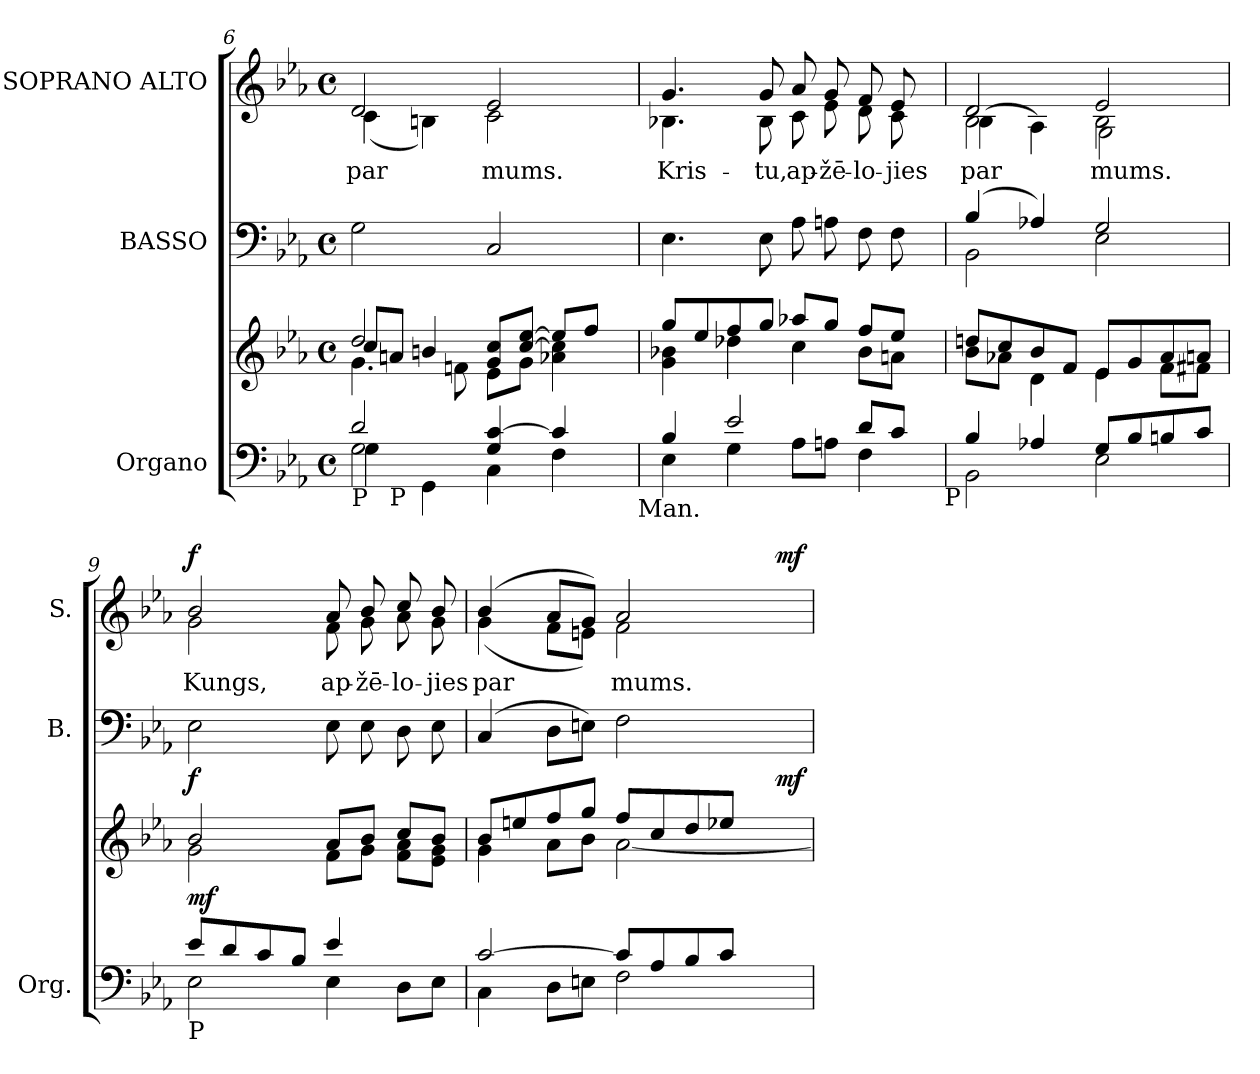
**kern	**kern	**dynam	**kern	**dynam	**kern	**text	**dynam
*part3	*part3	*part3	*part2	*part2	*part1	*part1	*part1
*staff4	*staff3	*staff3/4	*staff2	*staff2	*staff1	*staff1	*staff1
*I"Organo	*	*	*I"BASSO	*	*I"SOPRANO ALTO	*	*
*I'Org.	*	*	*I'B.	*	*I'S.	*	*
*clefF4	*clefG2	*	*clefF4	*	*clefG2	*	*
*k[b-e-a-]	*k[b-e-a-]	*	*k[b-e-a-]	*	*k[b-e-a-]	*	*
*E-:	*E-:	*	*E-:	*	*E-:	*	*
*M4/4	*M4/4	*	*M4/4	*	*M4/4	*	*
*met(c)	*met(c)	*	*met(c)	*	*met(c)	*	*
=6	=6	=6	=6	=6	=6	=6	=6
*^	*^	*	*	*	*	*	*
*	*^	*	*^	*	*	*	*	*	*
!LO:TX:b:t=P	!	!	!	!	!	!	!	!	!	!	!
!	!	!	!	!	!	!	!	!	!	!LO:LY:b:color=#000000	!
*	*^	*^	*	*	*	*	*	*	*^	*	*
*	*	*	*	*	*	*	*	*	*	*	*	*	*	*
2di/	2Gi\	4Gi\	8ryy	2ryy	2ddi/	8cci/L	4.gi\	.	2Gi\	.	2di/	(4ci\	par	.
!	!	!	!LO:TX:b:t=P	!	!	!	!	!	!	!	!	!	!	!
.	.	.	2..ryy	.	.	8ani/J	.	.	.	.	.	.	.	.
.	.	4GGi\	.	.	.	4bni/	.	.	.	.	.	4Bni\)	.	.
.	.	.	.	.	.	.	8fni\	.	.	.	.	.	.	.
!	!	!	!	!	!	!	!	!	!	!	!	!	!LO:LY:b:color=#000000	!
4Gi/ [4ci	2ryy	4Ci\	.	4ryy	8gi/ 8cciL	2ryy	8e-i\L	.	2Ci/	.	2e-i/	2ci\	mums.	.
.	.	.	.	.	[8cci/ [8ee-iJ	.	8gi\J	.	.	.	.	.	.	.
4ci/]	.	4Fi\	.	8ryy	8ee-i/L]	.	4a-Xi\ 4cci]	.	.	.	.	.	.	.
.	.	.	.	16ryy	8ffi/J	.	.	.	.	.	.	.	.	.
.	.	.	.	32ryy	.	.	.	.	.	.	.	.	.	.
.	.	.	.	64ryy	.	.	.	.	.	.	.	.	.	.
.	.	.	.	128...ryy	.	.	.	.	.	.	.	.	.	.
!	!	!	!	!LO:TX:b:t=Man.	!	!	!	!	!	!	!	!	!	!
.	.	.	.	1024ryy	.	.	.	.	.	.	.	.	.	.
*	*v	*v	*v	*v	*	*	*	*	*	*	*	*	*	*
*	*	*	*v	*v	*	*	*	*	*	*	*
=7	=7	=7	=7	=7	=7	=7	=7	=7	=7	=7
*^	*^	*	*^	*	*	*	*	*	*	*
*	*	*^	*	*	*	*	*	*	*	*	*	*	*
!	!	!	!	!	!	!	!	!	!	!	!	!	!LO:LY:b:color=#000000	!
*	*	*v	*v	*v	*	*	*	*	*	*	*	*	*	*
*	*	*	*	*v	*v	*	*	*	*	*	*	*
4B-i/	4E-i\	2ryy	8ggi/L	4gi\ 4b-Xi	.	4.E-i\	.	4.gi/	4.B-Xi\	Kris-	.
.	.	.	8ee-i/	.	.	.	.	.	.	.	.
2e-i/	4Gi\	.	8ffi/	4dd-Xi\	.	.	.	.	.	.	.
!	!	!	!	!	!	!	!	!	!	!LO:LY:b:color=#000000	!
.	.	.	8ggi/J	.	.	8E-i\	.	8gi/	8B-i\	-tu,	.
!	!	!	!	!	!	!	!	!	!	!LO:LY:b:color=#000000	!
.	8A-i\L	4ryy	8aa-Xi/L	4cci\	.	8A-i\	.	8a-i/	8ci\	ap-	.
!	!	!	!	!	!	!	!	!	!	!LO:LY:b:color=#000000	!
.	8Ani\J	.	8ggi/J	.	.	8Ani\	.	8gi/	8e-i\	-žē-	.
!	!	!	!	!	!	!	!	!	!	!LO:LY:b:color=#000000	!
8di/L	4Fi\	8ryy	8ffi/L	8b-i\L	.	8Fi\	.	8fi/	8di\	-lo-	.
!	!	!	!	!	!	!	!	!	!	!LO:LY:b:color=#000000	!
8ci/J	.	16ryy	8ee-i/J	8ani\J	.	8Fi\	.	8e-i/	8ci\	-jies	.
.	.	32ryy	.	.	.	.	.	.	.	.	.
.	.	64ryy	.	.	.	.	.	.	.	.	.
.	.	128...ryy	.	.	.	.	.	.	.	.	.
!	!	!LO:TX:b:t=P	!	!	!	!	!	!	!	!	!
.	.	1024ryy	.	.	.	.	.	.	.	.	.
*	*v	*v	*	*	*	*	*	*v	*v	*	*
=8	=8	=8	=8	=8	=8	=8	=8	=8	=8
*	*	*	*	*	*^	*	*	*	*
*	*^	*	*	*	*	*	*	*^	*	*
!	!	!	!	!	!	!	!	!	!	!	!LO:LY:b:color=#000000	!
*	*v	*v	*	*	*	*	*	*	*	*^	*	*
4B-i/	2BB-i\	8ddni/L	8b-i\L	.	(4B-i/	2BB-i\	.	2di/	2B-i\	(4B-i\	par	.
.	.	8cci/	8a-Xi\J	.	.	.	.	.	.	.	.	.
4A-Xi/	.	8b-i/	4di\	.	4A-Xi/)	.	.	.	.	4A-i\)	.	.
.	.	8fi/J	.	.	.	.	.	.	.	.	.	.
!	!	!	!	!	!	!	!	!	!	!	!LO:LY:b:color=#000000	!
8Gi/L	2E-i\	8e-i/L	4e-i\	.	2Gi/	2E-i\	.	2e-i/	2B-i\	2Gi\	mums.	.
8B-i/	.	8gi/	.	.	.	.	.	.	.	.	.	.
8Bni/	.	8a-i/	8fi\L	.	.	.	.	.	.	.	.	.
8ci/J	.	8ani/J	8f#Xi\J	.	.	.	.	.	.	.	.	.
*	*	*	*	*	*v	*v	*	*	*	*	*	*
*	*	*	*	*	*	*	*v	*v	*v	*	*
!!LO:LB:g=z
=9	=9	=9	=9	=9	=9	=9	=9	=9	=9
!LO:TX:b:t=P	!	!	!	!	!	!	!	!	!
!	!	!	!	!	!	!	!	!LO:LY:b:color=#000000	!
*	*	*	*	*	*	*	*^	*	*
8e-i/L	2E-i\	2b-i/	2gi\	mf	2E-i\	f	2b-i/	2gi\	Kungs,	f
8di/	.	.	.	.	.	.	.	.	.	.
8ci/	.	.	.	.	.	.	.	.	.	.
8B-i/J	.	.	.	.	.	.	.	.	.	.
!	!	!	!	!	!	!	!	!	!LO:LY:b:color=#000000	!
4e-i/	4E-i\	8a-i/L	8fi\L	.	8E-i\	.	8a-i/	8fi\	ap-	.
!	!	!	!	!	!	!	!	!	!LO:LY:b:color=#000000	!
.	.	8b-i/J	8gi\J	.	8E-i\	.	8b-i/	8gi\	-žē-	.
!	!	!	!	!	!	!	!	!	!LO:LY:b:color=#000000	!
4ryy	8Di\L	8cci/L	8fi\ 8a-iL	.	8Di\	.	8cci/	8a-i\	-lo-	.
!	!	!	!	!	!	!	!	!	!LO:LY:b:color=#000000	!
.	8E-i\J	8b-i/J	8e-i\ 8giJ	.	8E-i\	.	8b-i/	8gi\	-jies	.
*	*	*	*	*	*	*	*v	*v	*	*
=10	=10	=10	=10	=10	=10	=10	=10	=10	=10
*	*	*	*	*	*	*	*^	*	*
!	!	!	!	!	!	!	!	!	!LO:LY:b:color=#000000	!
*	*	*	*	*	*^	*	*	*^	*	*
[2ci/	4Ci\	8b-i/L	4gi\	.	(4Ci/	2ryy	.	(4b-i/	(4gi\	2ryy	par	.
.	.	8eeni/	.	.	.	.	.	.	.	.	.	.
.	8Di\L	8ffi/	8a-i\L	.	8Di\L	.	.	8a-i/L	8fi\L	.	.	.
.	8Eni\J	8ggi/J	8b-i\J	.	8Eni\J)	.	.	8gi/J)	8eni\J)	.	.	.
!	!	!	!	!	!	!	!	!	!	!	!LO:LY:b:color=#000000	!
8ci/L]	2Fi\	8ffi/L	[2a-i\	.	2Fi\	4ryy	.	2a-i/	2fi\	4ryy	mums.	.
8A-i/	.	8cci/	.	.	.	.	.	.	.	.	.	.
8B-i/	.	8ddi/	.	.	.	8ryy	.	.	.	8ryy	.	.
8ci/J	.	8ee-Xi/J	.	.	.	16ryy	.	.	.	16ryy	.	.
.	.	.	.	.	.	32ryy	.	.	.	32ryy	.	.
.	.	.	.	.	.	64ryy	.	.	.	64ryy	.	.
.	.	.	.	.	.	128...ryy	.	.	.	128...ryy	.	.
.	.	.	.	.	.	1024ryy	mf	.	.	1024ryy	.	mf
*v	*v	*	*	*	*v	*v	*	*v	*v	*v	*	*
*	*v	*v	*	*	*	*	*	*
=	=	=	=	=	=	=	=
*-	*-	*-	*-	*-	*-	*-	*-
